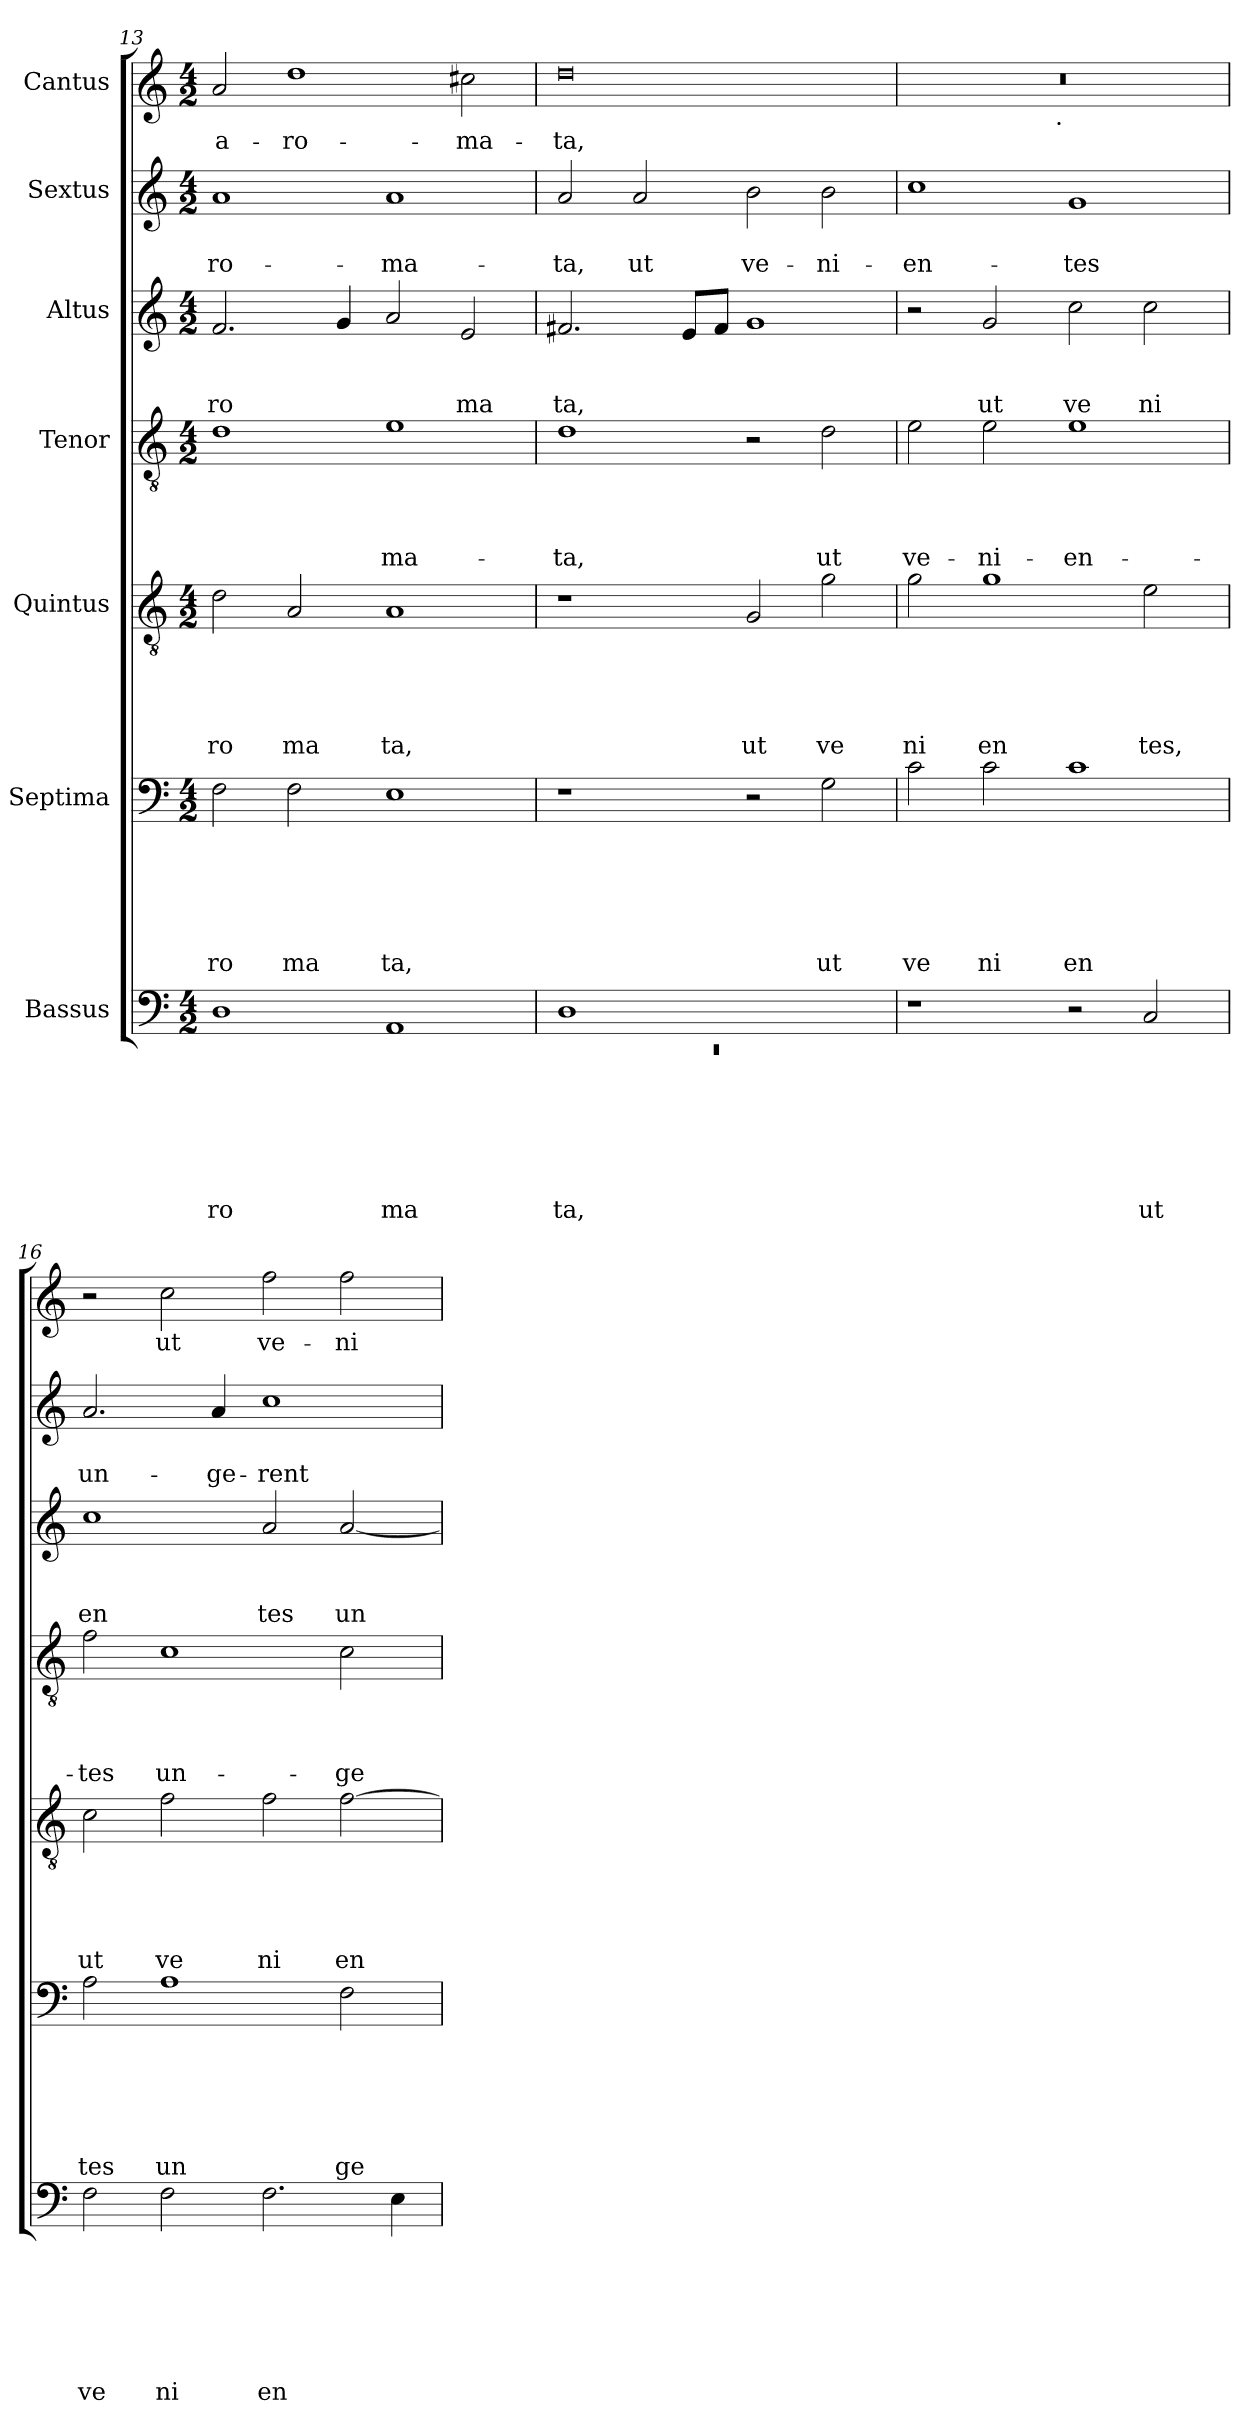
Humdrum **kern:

**kern	**text	**text	**text	**text	**text	**text	**text	**kern	**text	**text	**text	**text	**text	**text	**kern	**text	**text	**text	**text	**text	**kern	**text	**text	**text	**text	**kern	**text	**text	**text	**kern	**text	**text	**kern	**text
*part7	*part7	*part7	*part7	*part7	*part7	*part7	*part7	*part6	*part6	*part6	*part6	*part6	*part6	*part6	*part5	*part5	*part5	*part5	*part5	*part5	*part4	*part4	*part4	*part4	*part4	*part3	*part3	*part3	*part3	*part2	*part2	*part2	*part1	*part1
*staff7	*staff7	*staff7	*staff7	*staff7	*staff7	*staff7	*staff7	*staff6	*staff6	*staff6	*staff6	*staff6	*staff6	*staff6	*staff5	*staff5	*staff5	*staff5	*staff5	*staff5	*staff4	*staff4	*staff4	*staff4	*staff4	*staff3	*staff3	*staff3	*staff3	*staff2	*staff2	*staff2	*staff1	*staff1
*I"Bassus	*	*	*	*	*	*	*	*I"Septima	*	*	*	*	*	*	*I"Quintus	*	*	*	*	*	*I"Tenor	*	*	*	*	*I"Altus	*	*	*	*I"Sextus	*	*	*I"Cantus	*
*clefF4	*	*	*	*	*	*	*	*clefF4	*	*	*	*	*	*	*clefGv2	*	*	*	*	*	*clefGv2	*	*	*	*	*clefG2	*	*	*	*clefG2	*	*	*clefG2	*
*k[]	*	*	*	*	*	*	*	*k[]	*	*	*	*	*	*	*k[]	*	*	*	*	*	*k[]	*	*	*	*	*k[]	*	*	*	*k[]	*	*	*k[]	*
*C:	*	*	*	*	*	*	*	*C:	*	*	*	*	*	*	*C:	*	*	*	*	*	*C:	*	*	*	*	*C:	*	*	*	*C:	*	*	*C:	*
*M4/2	*	*	*	*	*	*	*	*M4/2	*	*	*	*	*	*	*M4/2	*	*	*	*	*	*M4/2	*	*	*	*	*M4/2	*	*	*	*M4/2	*	*	*M4/2	*
=13	=13	=13	=13	=13	=13	=13	=13	=13	=13	=13	=13	=13	=13	=13	=13	=13	=13	=13	=13	=13	=13	=13	=13	=13	=13	=13	=13	=13	=13	=13	=13	=13	=13	=13
!	!	!	!	!	!	!	!LO:LY:b	!	!	!	!	!	!	!LO:LY:b	!	!	!	!	!	!LO:LY:b	!	!	!	!	!	!	!	!	!LO:LY:b	!	!	!LO:LY:b	!	!LO:LY:b
1D	.	.	.	.	.	.	ro	2F\	.	.	.	.	.	ro	2d\	.	.	.	.	ro	1d	.	.	.	.	2.f/	.	.	ro	1a	.	-ro-	2a/	a-
!	!	!	!	!	!	!	!	!	!	!	!	!	!	!LO:LY:b	!	!	!	!	!	!LO:LY:b	!	!	!	!	!	!	!	!	!	!	!	!	!	!LO:LY:b
.	.	.	.	.	.	.	.	2F\	.	.	.	.	.	ma	2A/	.	.	.	.	ma	.	.	.	.	.	.	.	.	.	.	.	.	1dd	-ro-
.	.	.	.	.	.	.	.	.	.	.	.	.	.	.	.	.	.	.	.	.	.	.	.	.	.	4g/	.	.	.	.	.	.	.	.
!	!	!	!	!	!	!	!LO:LY:b	!	!	!	!	!	!	!LO:LY:b	!	!	!	!	!	!LO:LY:b	!	!	!	!	!LO:LY:b	!	!	!	!	!	!	!LO:LY:b	!	!
1AA	.	.	.	.	.	.	ma	1E	.	.	.	.	.	ta,	1A	.	.	.	.	ta,	1e	.	.	.	-ma-	2a/	.	.	.	1a	.	-ma-	.	.
!	!	!	!	!	!	!	!	!	!	!	!	!	!	!	!	!	!	!	!	!	!	!	!	!	!	!	!	!	!LO:LY:b	!	!	!	!	!LO:LY:b
.	.	.	.	.	.	.	.	.	.	.	.	.	.	.	.	.	.	.	.	.	.	.	.	.	.	2e/	.	.	ma	.	.	.	2cc#\	-ma-
=14	=14	=14	=14	=14	=14	=14	=14	=14	=14	=14	=14	=14	=14	=14	=14	=14	=14	=14	=14	=14	=14	=14	=14	=14	=14	=14	=14	=14	=14	=14	=14	=14	=14	=14
*^	*	*	*	*	*	*	*	*	*	*	*	*	*	*	*	*	*	*	*	*	*	*	*	*	*	*	*	*	*	*	*	*	*	*
!	!LO:N:vis=1	!	!	!	!	!	!	!LO:LY:b	!	!	!	!	!	!	!	!	!	!	!	!	!	!	!	!	!	!LO:LY:b	!	!	!	!LO:LY:b	!	!	!LO:LY:b	!	!LO:LY:b
1D	0rEE	.	.	.	.	.	.	ta,	1r	.	.	.	.	.	.	1r	.	.	.	.	.	1d	.	.	.	-ta,	2.f#X/	.	.	ta,	2a/	.	-ta,	0dd	-ta,
!	!	!	!	!	!	!	!	!	!	!	!	!	!	!	!	!	!	!	!	!	!	!	!	!	!	!	!	!	!	!	!	!	!LO:LY:b	!	!
.	.	.	.	.	.	.	.	.	.	.	.	.	.	.	.	.	.	.	.	.	.	.	.	.	.	.	.	.	.	.	2a/	.	ut	.	.
.	.	.	.	.	.	.	.	.	.	.	.	.	.	.	.	.	.	.	.	.	.	.	.	.	.	.	8e/L	.	.	.	.	.	.	.	.
.	.	.	.	.	.	.	.	.	.	.	.	.	.	.	.	.	.	.	.	.	.	.	.	.	.	.	8f#/J	.	.	.	.	.	.	.	.
!	!	!	!	!	!	!	!	!	!	!	!	!	!	!	!	!	!	!	!	!	!LO:LY:b	!	!	!	!	!	!	!	!	!	!	!	!LO:LY:b	!	!
1ryy	.	.	.	.	.	.	.	.	2r	.	.	.	.	.	.	2G/	.	.	.	.	ut	2r	.	.	.	.	1g	.	.	.	2b\	.	ve-	.	.
!	!	!	!	!	!	!	!	!	!	!	!	!	!	!	!LO:LY:b	!	!	!	!	!	!LO:LY:b	!	!	!	!	!LO:LY:b	!	!	!	!	!	!	!LO:LY:b	!	!
.	.	.	.	.	.	.	.	.	2G\	.	.	.	.	.	ut	2g\	.	.	.	.	ve	2d\	.	.	.	ut	.	.	.	.	2b\	.	-ni-	.	.
*v	*v	*	*	*	*	*	*	*	*	*	*	*	*	*	*	*	*	*	*	*	*	*	*	*	*	*	*	*	*	*	*	*	*	*	*
=15	=15	=15	=15	=15	=15	=15	=15	=15	=15	=15	=15	=15	=15	=15	=15	=15	=15	=15	=15	=15	=15	=15	=15	=15	=15	=15	=15	=15	=15	=15	=15	=15	=15	=15
!	!	!	!	!	!	!	!	!	!	!	!	!	!	!LO:LY:b	!	!	!	!	!	!LO:LY:b	!	!	!	!	!LO:LY:b	!	!	!	!	!	!	!LO:LY:b	!	!
*	*	*	*	*	*	*	*	*	*	*	*	*	*	*	*	*	*	*	*	*	*	*	*	*	*	*	*	*	*	*	*	*	*^	*
1r	.	.	.	.	.	.	.	2c\	.	.	.	.	.	ve	2g\	.	.	.	.	ni	2e\	.	.	.	ve-	2r	.	.	.	1cc	.	-en-	0r	2ryy	.
!	!	!	!	!	!	!	!	!	!	!	!	!	!	!LO:LY:b	!	!	!	!	!	!LO:LY:b	!	!	!	!	!LO:LY:b	!	!	!	!LO:LY:b	!	!	!	!	!	!
.	.	.	.	.	.	.	.	2c\	.	.	.	.	.	ni	1g	.	.	.	.	en	2e\	.	.	.	-ni-	2g/	.	.	ut	.	.	.	.	4...ryy	.
!	!	!	!	!	!	!	!	!	!	!	!	!	!	!	!	!	!	!	!	!	!	!	!	!	!	!	!	!	!	!	!	!	!	!LO:TX:b:t=.	!
.	.	.	.	.	.	.	.	.	.	.	.	.	.	.	.	.	.	.	.	.	.	.	.	.	.	.	.	.	.	.	.	.	.	1ryy	.
!	!	!	!	!	!	!	!	!	!	!	!	!	!	!LO:LY:b	!	!	!	!	!	!	!	!	!	!	!LO:LY:b	!	!	!	!LO:LY:b	!	!	!LO:LY:b	!	!	!
2r	.	.	.	.	.	.	.	1c	.	.	.	.	.	en	.	.	.	.	.	.	1e	.	.	.	-en-	2cc\	.	.	ve	1g	.	-tes	.	.	.
!	!	!	!	!	!	!	!LO:LY:b	!	!	!	!	!	!	!	!	!	!	!	!	!LO:LY:b	!	!	!	!	!	!	!	!	!LO:LY:b	!	!	!	!	!	!
2C/	.	.	.	.	.	.	ut	.	.	.	.	.	.	.	2e\	.	.	.	.	tes,	.	.	.	.	.	2cc\	.	.	ni	.	.	.	.	.	.
.	.	.	.	.	.	.	.	.	.	.	.	.	.	.	.	.	.	.	.	.	.	.	.	.	.	.	.	.	.	.	.	.	.	32ryy	.
=16	=16	=16	=16	=16	=16	=16	=16	=16	=16	=16	=16	=16	=16	=16	=16	=16	=16	=16	=16	=16	=16	=16	=16	=16	=16	=16	=16	=16	=16	=16	=16	=16	=16	=16	=16
!	!	!	!	!	!	!	!LO:LY:b	!	!	!	!	!	!	!LO:LY:b	!	!	!	!	!	!LO:LY:b	!	!	!	!	!LO:LY:b	!	!	!	!LO:LY:b	!	!	!LO:LY:b	!	!	!
*	*	*	*	*	*	*	*	*	*	*	*	*	*	*	*	*	*	*	*	*	*	*	*	*	*	*	*	*	*	*	*	*	*v	*v	*
2F\	.	.	.	.	.	.	ve	2A\	.	.	.	.	.	tes	2c\	.	.	.	.	ut	2f\	.	.	.	-tes	1cc	.	.	en	2.a/	.	un-	2r	.
!	!	!	!	!	!	!	!LO:LY:b	!	!	!	!	!	!	!LO:LY:b	!	!	!	!	!	!LO:LY:b	!	!	!	!	!LO:LY:b	!	!	!	!	!	!	!	!	!LO:LY:b
2F\	.	.	.	.	.	.	ni	1A	.	.	.	.	.	un	2f\	.	.	.	.	ve	1c	.	.	.	un-	.	.	.	.	.	.	.	2cc\	ut
!	!	!	!	!	!	!	!	!	!	!	!	!	!	!	!	!	!	!	!	!	!	!	!	!	!	!	!	!	!	!	!	!LO:LY:b	!	!
.	.	.	.	.	.	.	.	.	.	.	.	.	.	.	.	.	.	.	.	.	.	.	.	.	.	.	.	.	.	4a/	.	-ge-	.	.
!	!	!	!	!	!	!	!LO:LY:b	!	!	!	!	!	!	!	!	!	!	!	!	!LO:LY:b	!	!	!	!	!	!	!	!	!LO:LY:b	!	!	!LO:LY:b	!	!LO:LY:b
2.F\	.	.	.	.	.	.	en	.	.	.	.	.	.	.	2f\	.	.	.	.	ni	.	.	.	.	.	2a/	.	.	tes	1cc	.	-rent	2ff\	ve-
!	!	!	!	!	!	!	!	!	!	!	!	!	!	!LO:LY:b	!	!	!	!	!	!LO:LY:b	!	!	!	!	!LO:LY:b	!	!	!	!LO:LY:b	!	!	!	!	!LO:LY:b
.	.	.	.	.	.	.	.	2F\	.	.	.	.	.	ge	[>2f\	.	.	.	.	en	2c\	.	.	.	-ge-	[<2a/	.	.	un	.	.	.	2ff\	-ni-
4E\	.	.	.	.	.	.	.	.	.	.	.	.	.	.	.	.	.	.	.	.	.	.	.	.	.	.	.	.	.	.	.	.	.	.
=	=	=	=	=	=	=	=	=	=	=	=	=	=	=	=	=	=	=	=	=	=	=	=	=	=	=	=	=	=	=	=	=	=	=
*-	*-	*-	*-	*-	*-	*-	*-	*-	*-	*-	*-	*-	*-	*-	*-	*-	*-	*-	*-	*-	*-	*-	*-	*-	*-	*-	*-	*-	*-	*-	*-	*-	*-	*-
